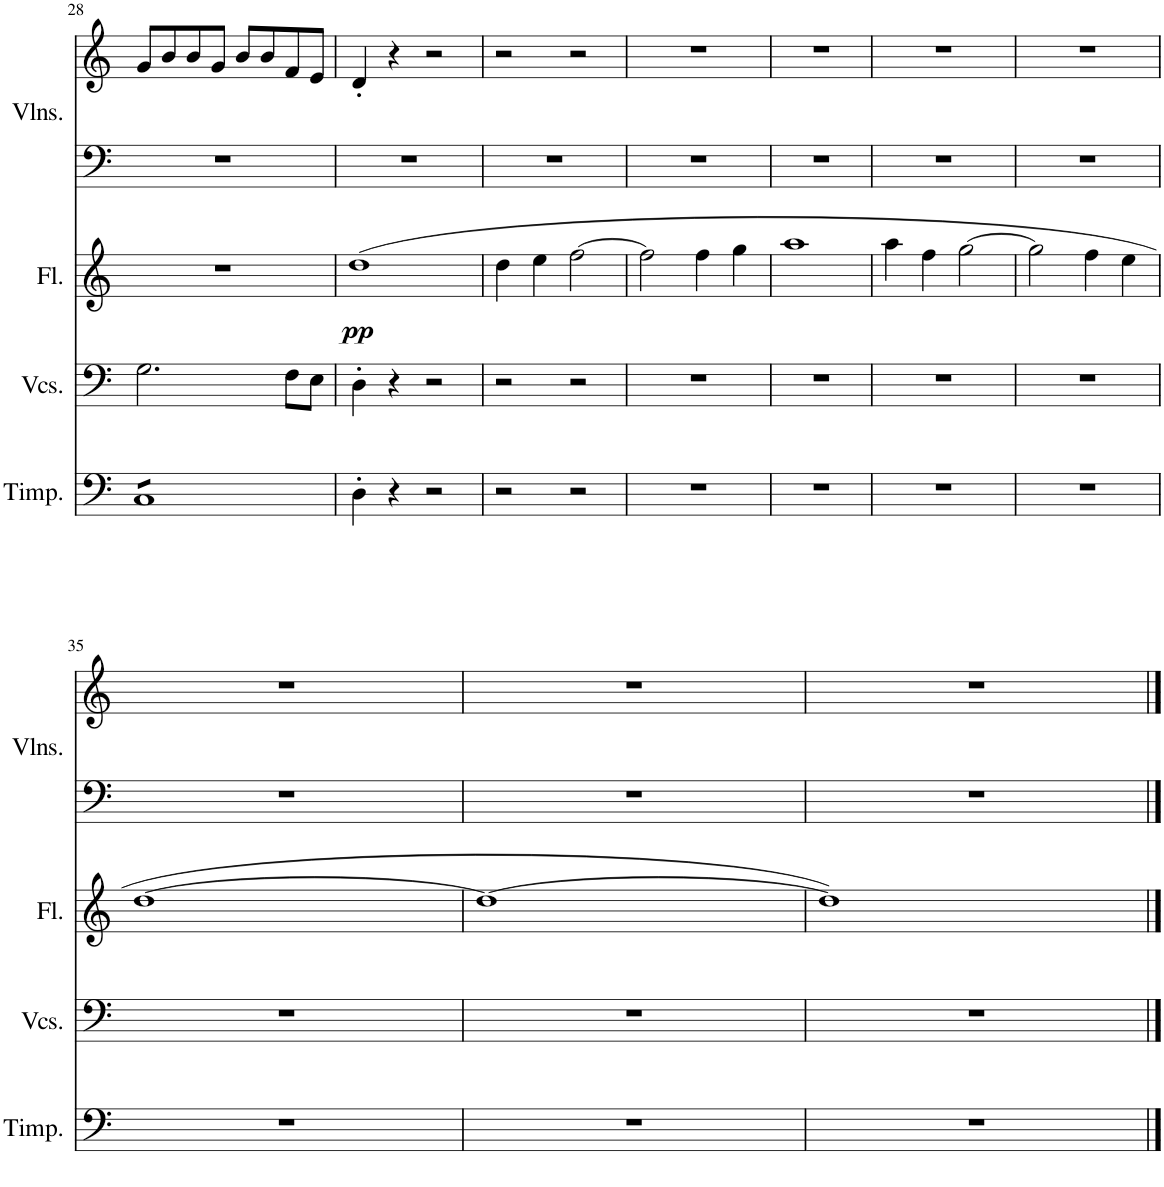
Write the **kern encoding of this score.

**kern	**kern	**kern	**dynam	**kern	**kern
*part4	*part3	*part2	*part2	*part1	*part1
*staff5	*staff4	*staff3	*staff3	*staff2	*staff1
*I"Timpani	*I"Violoncellos	*I"Flute	*	*I"Violins	*
*I'Timp.	*I'Vcs.	*I'Fl.	*	*I'Vlns.	*
!!LO:PB:g=z
*clefF4	*clefF4	*clefG2	*	*clefF4	*clefG2
*k[]	*k[]	*k[]	*	*k[]	*k[]
*M4/4	*M4/4	*M4/4	*	*M4/4	*M4/4
=28	=28	=28	=28	=28	=28
*tremolo	*	*	*	*	*
8CL	2.G\	1r	.	1r	8g/L
8C	.	.	.	.	8b/
8C	.	.	.	.	8b/
8C	.	.	.	.	8g/J
8C	.	.	.	.	8b/L
8C	.	.	.	.	8b/
8C	8F\L	.	.	.	8f/
8CJ	8E\J	.	.	.	8e/J
*Xtremolo	*	*	*	*	*
=29	=29	=29	=29	=29	=29
!	!	!	!LO:DY:b	!	!
4D'\	4D'\	(1dd	pp	1r	4d'/
4r	4r	.	.	.	4r
2r	2r	.	.	.	2r
=30	=30	=30	=30	=30	=30
2r	2r	4dd\	.	1r	2r
.	.	4ee\	.	.	.
2r	2r	[2ff\	.	.	2r
=31	=31	=31	=31	=31	=31
1r	1r	2ff\]	.	1r	1r
.	.	4ff\	.	.	.
.	.	4gg\	.	.	.
=32	=32	=32	=32	=32	=32
1r	1r	1aa	.	1r	1r
=33	=33	=33	=33	=33	=33
1r	1r	4aa\	.	1r	1r
.	.	4ff\	.	.	.
.	.	[2gg\	.	.	.
=34	=34	=34	=34	=34	=34
1r	1r	2gg\]	.	1r	1r
.	.	4ff\	.	.	.
.	.	4ee\	.	.	.
!!LO:LB:g=z
=35	=35	=35	=35	=35	=35
1r	1r	[1dd	.	1r	1r
=36	=36	=36	=36	=36	=36
1r	1r	1dd_	.	1r	1r
=37	=37	=37	=37	=37	=37
1r	1r	1dd])	.	1r	1r
==	==	==	==	==	==
*-	*-	*-	*-	*-	*-
